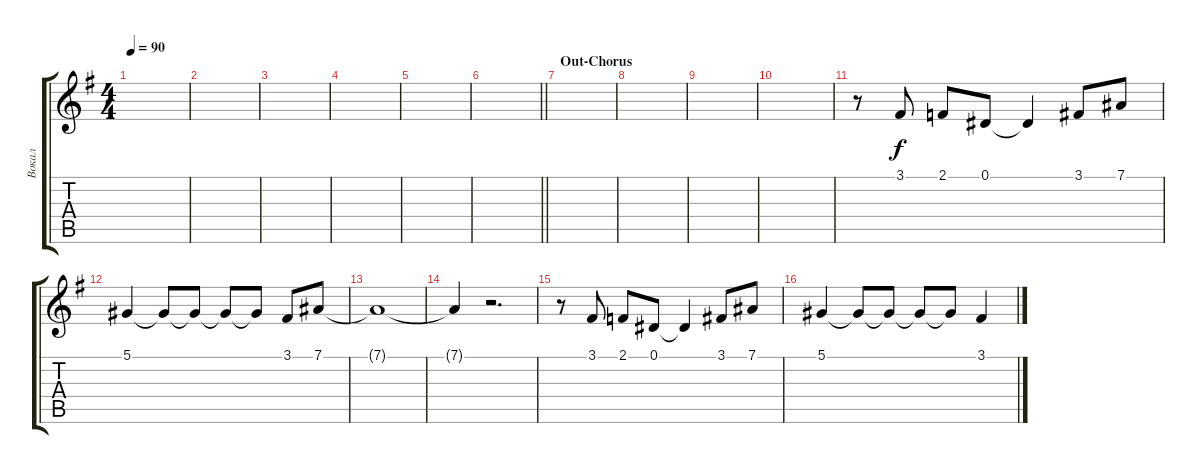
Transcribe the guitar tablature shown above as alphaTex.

\track ("Вокал" "Вокал") {instrument trumpet}
\staff {score tabs}
\tuning (Eb4 Bb3 Gb3 Db3 Ab2 Eb2) {hide}
\ts (4 4)
\tempo 90
\clef g2
\ks eminor
|
|
|
|
|
\barLineRight lightlight
|
\section ("" "Out-Chorus")
|
|
|
|
r.8 3.1.8 2.1.8 0.1.8 0.1{t}.4 3.1.8 7.1.8 |
5.1.4 5.1{t}.8 5.1{t}.8 5.1{t}.8 5.1{t}.8 3.1.8 7.1.8 |
7.1{t}.1 |
7.1{t}.4 r.2{d} |
r.8 3.1.8 2.1.8 0.1.8 0.1{t}.4 3.1.8 7.1.8 |
5.1.4 5.1{t}.8 5.1{t}.8 5.1{t}.8 5.1{t}.8 3.1.4
